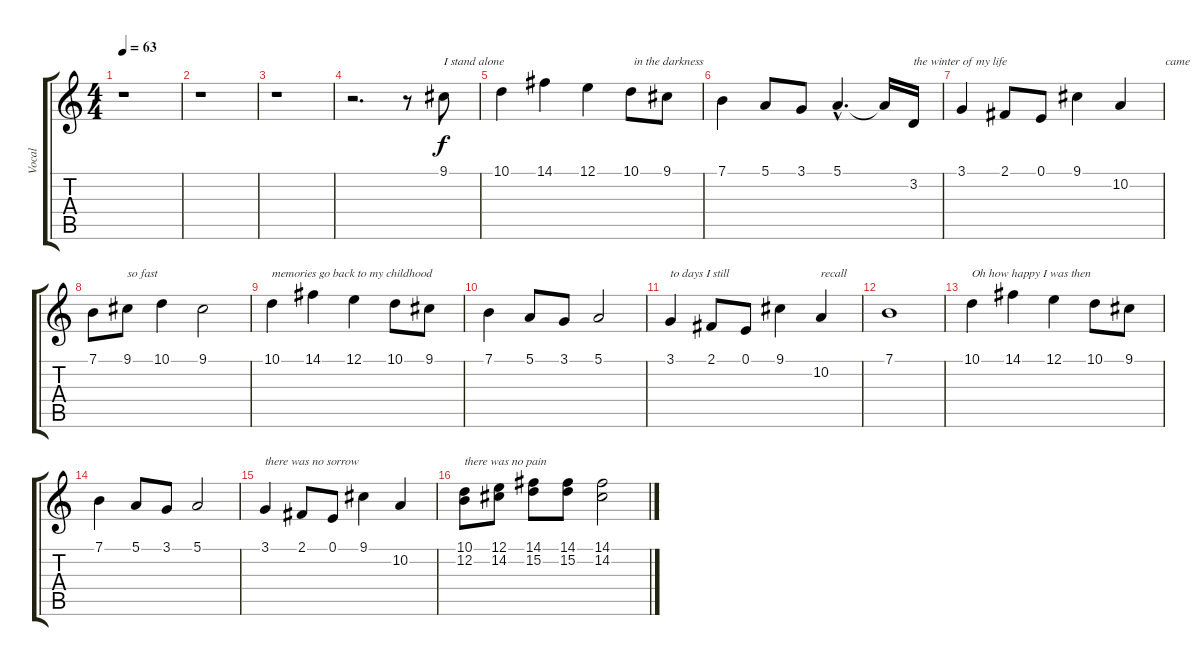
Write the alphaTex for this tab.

\track ("Vocal" "Vocal") {instrument synthvoice}
\staff {score tabs}
\tuning (E4 B3 G3 D3 A2 E2) {hide}
\ts (4 4)
\tempo 63
\clef g2
\ks c
r.1{dy f instrument synthvoice} |
r.1 |
r.1 |
r.2{d} r.8 9.1.8{txt "I stand alone"} |
10.1.4 14.1.4 12.1.4 10.1.8{txt " in the darkness "} 9.1.8 |
7.1.4 5.1.8 3.1.8 5.1{hac}.4{d} 5.1{t}.16 3.2.16{txt "the winter of my life "} |
3.1.4 2.1.8 0.1.8 9.1.4 10.2.4{txt "               came  "} |
7.1.8 9.1.8{txt "so fast"} 10.1.4 9.1.2 |
10.1.4{txt "memories go back to my childhood "} 14.1.4 12.1.4 10.1.8 9.1.8 |
7.1.4 5.1.8 3.1.8 5.1.2 |
3.1.4{txt "to days I still "} 2.1.8 0.1.8 9.1.4 10.2.4{txt "recall "} |
7.1.1 |
10.1.4{txt "Oh how happy I was then "} 14.1.4 12.1.4 10.1.8 9.1.8 |
7.1.4 5.1.8 3.1.8 5.1.2 |
3.1.4{txt "there was no sorrow "} 2.1.8 0.1.8 9.1.4 10.2.4 |
(10.1 12.2).8{txt "there was no pain "} (12.1 14.2).8 (14.1 15.2).8 (14.1 15.2).8 (14.1 14.2).2
